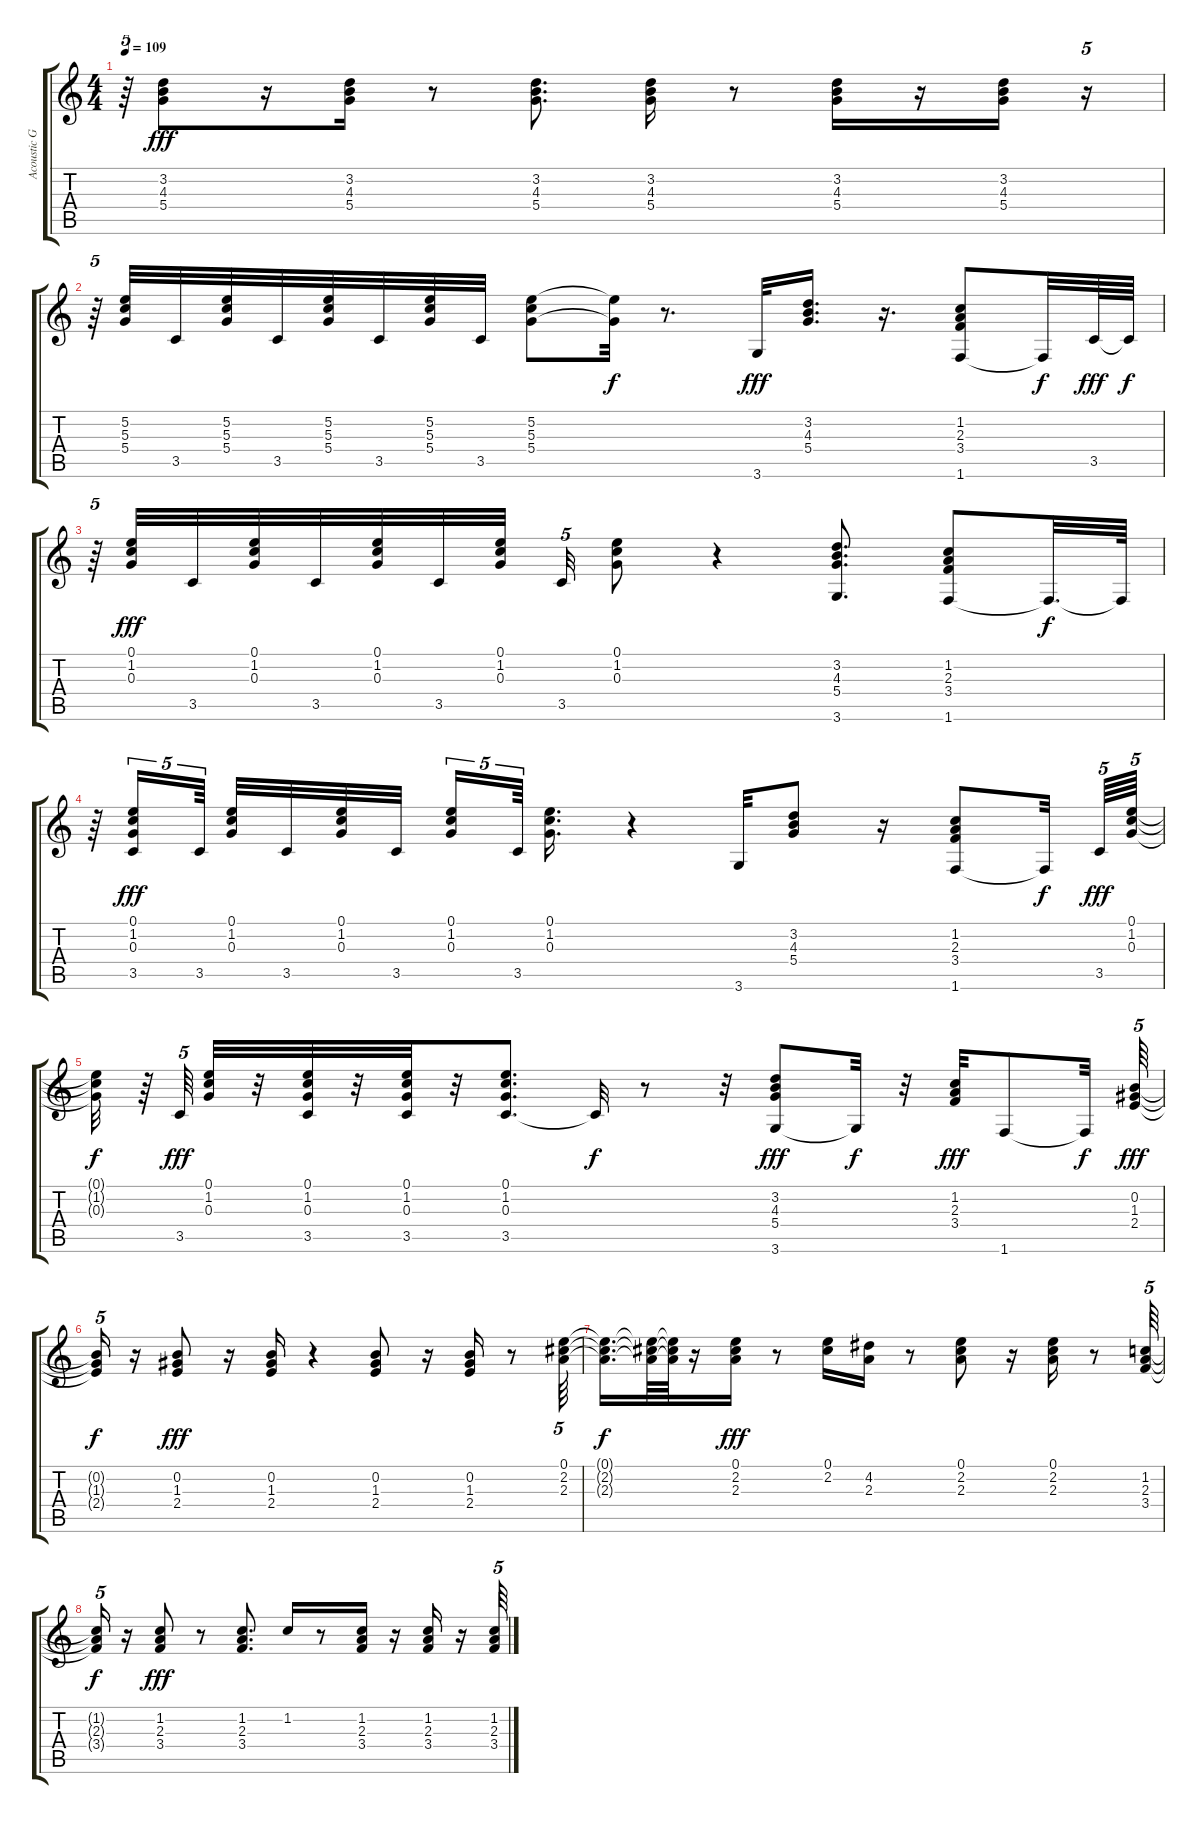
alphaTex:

\track ("Acoustic Guitar" "Acoustic G") {instrument acousticguitarsteel}
\staff {score tabs}
\tuning (E4 B3 G3 D3 A2 E2) {hide}
\ts (4 4)
\tempo 109
\clef g2
\ks c
r.64{tu (5 4) dy fff} (3.2 4.3 5.4).8 r.16 (3.2 4.3 5.4).16 r.8 (3.2 4.3 5.4).8{d} (3.2 4.3 5.4).16 r.8 (3.2 4.3 5.4).16 r.16 (3.2 4.3 5.4).16 r.16{tu (5 4)} |
r.64{tu (5 4)} (5.2 5.3 5.4).32 3.5.32 (5.2 5.3 5.4).32 3.5.32 (5.2 5.3 5.4).32 3.5.32 (5.2 5.3 5.4).32 3.5.32 (5.2 5.3 5.4).8 (5.2{t} 5.4{t}).32{dy f} r.8{d} 3.6.32{dy fff} (3.2 4.3 5.4).16{d} r.16{d} (1.2 2.3 3.4 1.6).8 1.6{t}.32{dy f} 3.5.64{dy fff} 3.5{t}.64{dy f} |
r.64{tu (5 4)} (0.1 1.2 0.3).32{dy fff} 3.5.32 (0.1 1.2 0.3).32 3.5.32 (0.1 1.2 0.3).32 3.5.32 (0.1 1.2 0.3).32{beam splitsecondary} 3.5.32{tu (5 4)} (0.1 1.2 0.3).8 r.4 (3.2 4.3 5.4 3.6).8{d} (1.2 2.3 3.4 1.6).8 1.6{t}.32{d dy f} 1.6{t}.64 |
r.64 (0.1 1.2 0.3 3.5).16{tu (5 4) dy fff} 3.5.64{tu (5 4) beam splitsecondary} (0.1 1.2 0.3).32 3.5.32 (0.1 1.2 0.3).32 3.5.32{beam splitsecondary} (0.1 1.2 0.3).16{tu (5 4)} 3.5.64{tu (5 4)} (0.1 1.2 0.3).16{d} r.4 3.6.32 (3.2 4.3 5.4).8 r.16 (1.2 2.3 3.4 1.6).8 1.6{t}.32{dy f beam splitsecondary} 3.5.64{tu (5 4) dy fff} (0.1 1.2 0.3).64{tu (5 4)} |
(0.1{t} 1.2{t} 0.3{t}).32{dy f} r.64 3.5.64{tu (5 4) dy fff} (0.1 1.2 0.3).32 r.32 (0.1 1.2 0.3 3.5).32 r.32 (0.1 1.2 0.3 3.5).32 r.32 (0.1 1.2 0.3 3.5).8{d} 3.5{t}.32{dy f} r.8 r.32 (3.2 4.3 5.4 3.6).8{dy fff} 3.6{t}.32{dy f} r.32 (1.2 2.3 3.4).32{dy fff} 1.6.8 1.6{t}.32{dy f} (0.2 1.3 2.4).64{tu (5 4) dy fff} |
(0.2{t} 1.3{t} 2.4{t}).16{tu (5 4) dy f} r.16 (0.2 1.3 2.4).8{dy fff} r.16 (0.2 1.3 2.4).16 r.4 (0.2 1.3 2.4).8 r.16 (0.2 1.3 2.4).16 r.8 (0.1 2.2 2.3).64{tu (5 4)} |
(0.1{t} 2.2{t} 2.3{t}).16{d dy f} (0.1{t} 2.2{t} 2.3{t}).64 (0.1{t} 2.2{t} 2.3{t}).64 r.16 (0.1 2.2 2.3).16{dy fff} r.8 (0.1 2.2).16 (4.2 2.3).16 r.8 (0.1 2.2 2.3).8 r.16 (0.1 2.2 2.3).16 r.8 (1.2 2.3 3.4).64{tu (5 4)} |
(1.2{t} 2.3{t} 3.4{t}).16{tu (5 4) dy f} r.16 (1.2 2.3 3.4).8{dy fff} r.8 (1.2 2.3 3.4).8{d} 1.2.16 r.8 (1.2 2.3 3.4).16 r.16 (1.2 2.3 3.4).16 r.16 (1.2 2.3 3.4).64{tu (5 4)}
